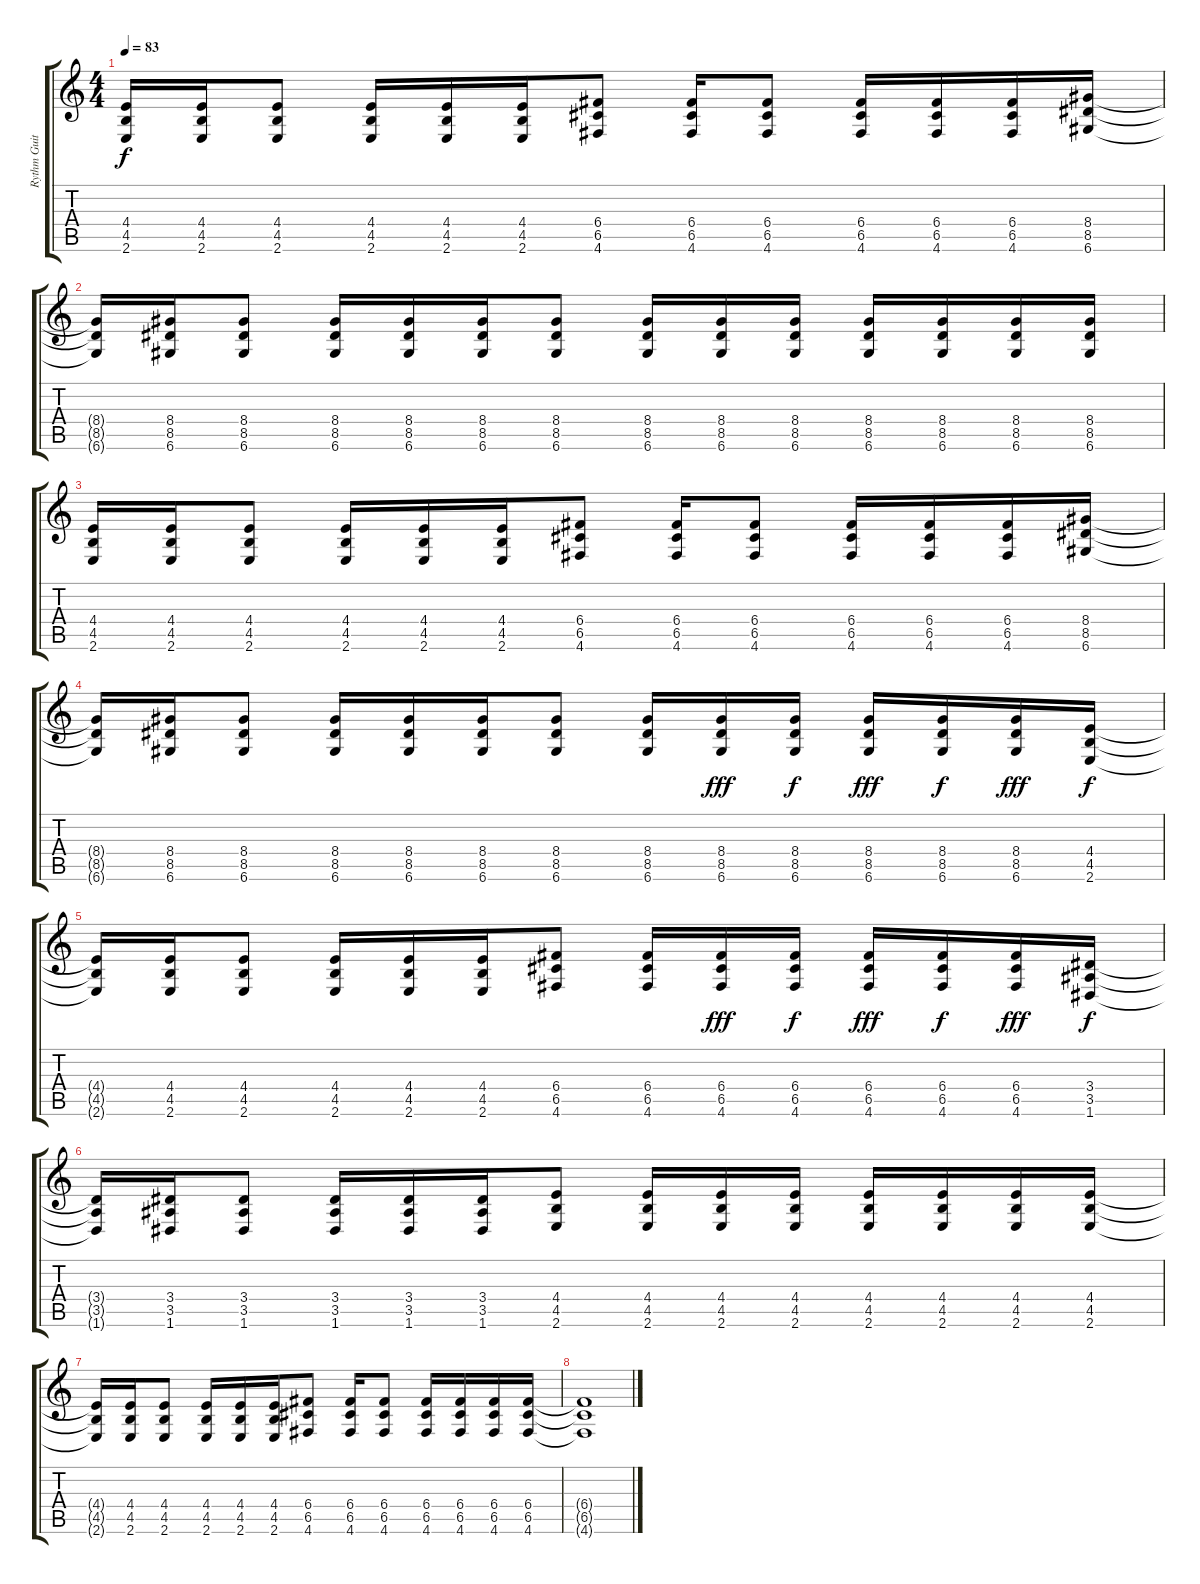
\track ("Rythm Guitar" "Rythm Guit") {instrument distortionguitar}
\staff {score tabs}
\tuning (D4 A3 F3 C3 G2 D2) {hide}
\ts (4 4)
\tempo 83
\clef g2
\ks c
(4.4 4.5 2.6).16{dy f} (4.4 4.5 2.6).16 (4.4 4.5 2.6).8 (4.4 4.5 2.6).16 (4.4 4.5 2.6).16 (4.4 4.5 2.6).16 (6.4 6.5 4.6).8 (6.4 6.5 4.6).16 (6.4 6.5 4.6).8 (6.4 6.5 4.6).16 (6.4 6.5 4.6).16 (6.4 6.5 4.6).16 (8.4 8.5 6.6).16 |
(8.4{t} 8.5{t} 6.6{t}).16 (8.4 8.5 6.6).16 (8.4 8.5 6.6).8 (8.4 8.5 6.6).16 (8.4 8.5 6.6).16 (8.4 8.5 6.6).16 (8.4 8.5 6.6).8 (8.4 8.5 6.6).16 (8.4 8.5 6.6).16 (8.4 8.5 6.6).16 (8.4 8.5 6.6).16 (8.4 8.5 6.6).16 (8.4 8.5 6.6).16 (8.4 8.5 6.6).16 |
(4.4 4.5 2.6).16 (4.4 4.5 2.6).16 (4.4 4.5 2.6).8 (4.4 4.5 2.6).16 (4.4 4.5 2.6).16 (4.4 4.5 2.6).16 (6.4 6.5 4.6).8 (6.4 6.5 4.6).16 (6.4 6.5 4.6).8 (6.4 6.5 4.6).16 (6.4 6.5 4.6).16 (6.4 6.5 4.6).16 (8.4 8.5 6.6).16 |
(8.4{t} 8.5{t} 6.6{t}).16 (8.4 8.5 6.6).16 (8.4 8.5 6.6).8 (8.4 8.5 6.6).16 (8.4 8.5 6.6).16 (8.4 8.5 6.6).16 (8.4 8.5 6.6).8 (8.4 8.5 6.6).16 (8.4 8.5 6.6).16{dy fff} (8.4 8.5 6.6).16{dy f} (8.4 8.5 6.6).16{dy fff} (8.4 8.5 6.6).16{dy f} (8.4 8.5 6.6).16{dy fff} (4.4 4.5 2.6).16{dy f} |
(4.4{t} 4.5{t} 2.6{t}).16 (4.4 4.5 2.6).16 (4.4 4.5 2.6).8 (4.4 4.5 2.6).16 (4.4 4.5 2.6).16 (4.4 4.5 2.6).16 (6.4 6.5 4.6).8 (6.4 6.5 4.6).16 (6.4 6.5 4.6).16{dy fff} (6.4 6.5 4.6).16{dy f} (6.4 6.5 4.6).16{dy fff} (6.4 6.5 4.6).16{dy f} (6.4 6.5 4.6).16{dy fff} (3.4 3.5 1.6).16{dy f} |
(3.4{t} 3.5{t} 1.6{t}).16 (3.4 3.5 1.6).16 (3.4 3.5 1.6).8 (3.4 3.5 1.6).16 (3.4 3.5 1.6).16 (3.4 3.5 1.6).16 (4.4 4.5 2.6).8 (4.4 4.5 2.6).16 (4.4 4.5 2.6).16 (4.4 4.5 2.6).16 (4.4 4.5 2.6).16 (4.4 4.5 2.6).16 (4.4 4.5 2.6).16 (4.4 4.5 2.6).16 |
(4.4{t} 4.5{t} 2.6{t}).16 (4.4 4.5 2.6).16 (4.4 4.5 2.6).8 (4.4 4.5 2.6).16 (4.4 4.5 2.6).16 (4.4 4.5 2.6).16 (6.4 6.5 4.6).8 (6.4 6.5 4.6).16 (6.4 6.5 4.6).8 (6.4 6.5 4.6).16 (6.4 6.5 4.6).16 (6.4 6.5 4.6).16 (6.4 6.5 4.6).16{volume 4} |
(6.4{t} 6.5{t} 4.6{t}).1
